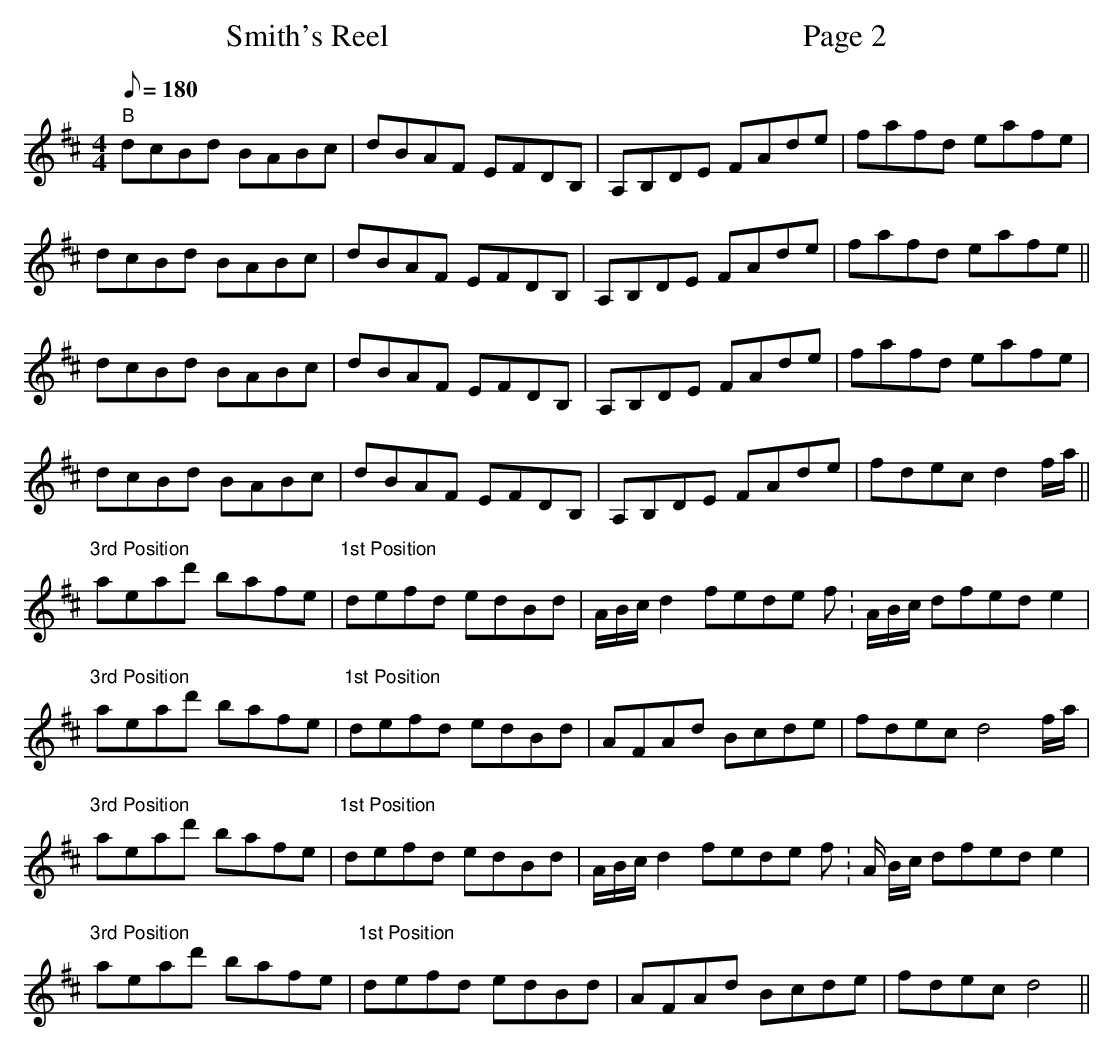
X:1
T:Smith's Reel                                                     Page 2
M:4/4
L:1/8
Q:180
K:D
"B"dcBd BABc|dBAF EFDB,|A,B,DE FAde|fafd eafe|!
dcBd BABc|dBAF EFDB,|A,B,DE FAde|fafd eafe||!
dcBd BABc|dBAF EFDB,|A,B,DE FAde|fafd eafe|!
dcBd BABc|dBAF EFDB,|A,B,DE FAde|fdec d2 f/2a/2||!
"3rd Position"aead' bafe|"1st Position"defd edBd|A/2B/2c/2 d2 fede f. |A/2B/2c/2 dfed e2|!
"3rd Position"aead' bafe|"1st Position"defd edBd|AFAd Bcde|fdec d4 f/2a/
2|!
"3rd Position"aead' bafe|"1st Position"defd edBd|A/2B/2c/2d2fede f. |A/2
B/2c/2 dfed e2|!
"3rd Position"aead' bafe|"1st Position"defd edBd|AFAd Bcde|fdec d4 ||
